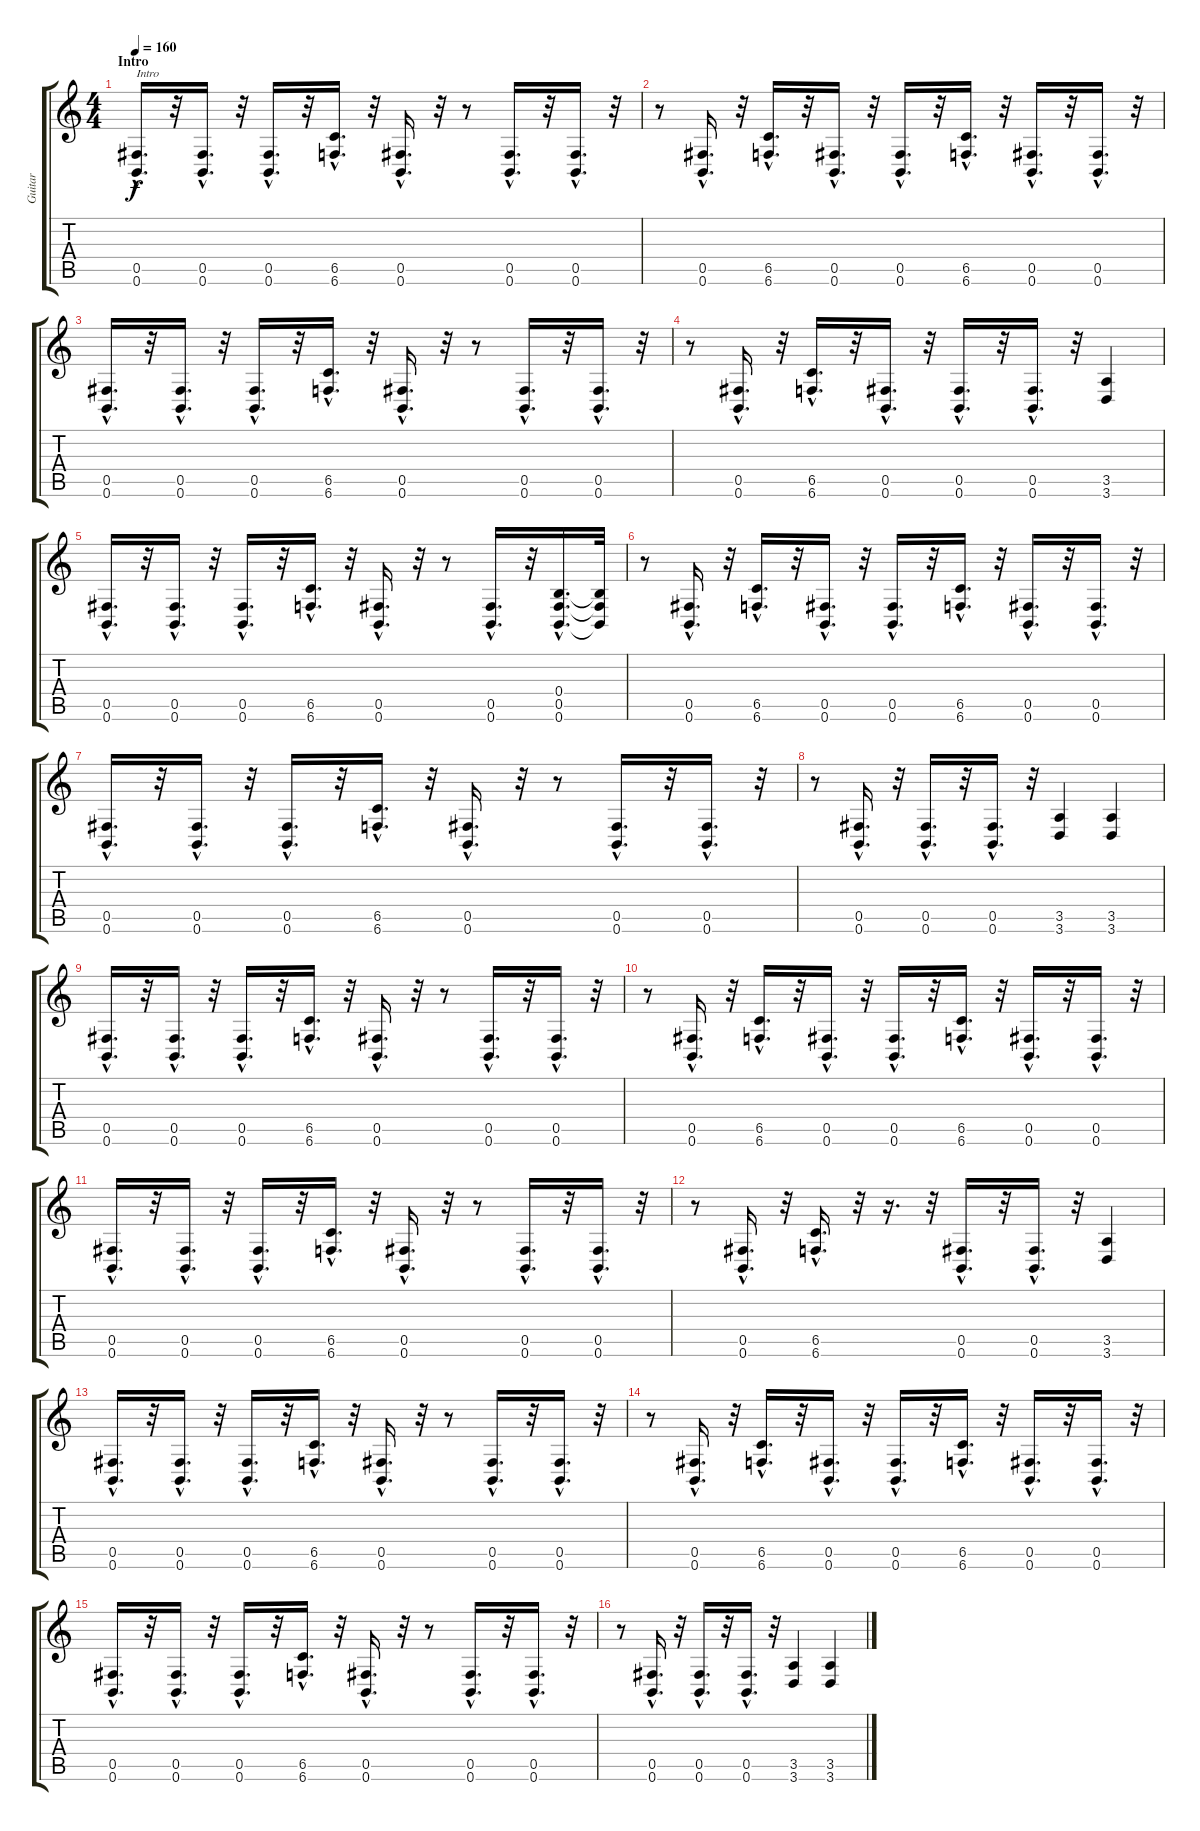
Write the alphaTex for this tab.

\track ("Guitar" "Guitar") {instrument distortionguitar}
\staff {score tabs}
\tuning (Db4 Ab3 E3 B2 Gb2 B1) {hide}
\ts (4 4)
\section ("" "Intro")
\tempo 160
\clef g2
\ks c
(0.5{hac} 0.6{hac}).16{d txt "Intro" dy f instrument electricguitarmuted} r.32 (0.5{hac} 0.6{hac}).16{d} r.32 (0.5{hac} 0.6{hac}).16{d} r.32 (6.5{hac} 6.6{hac}).16{d} r.32 (0.5{hac} 0.6{hac}).16{d} r.32 r.8 (0.5{hac} 0.6{hac}).16{d} r.32 (0.5{hac} 0.6{hac}).16{d} r.32 |
r.8 (0.5{hac} 0.6{hac}).16{d} r.32 (6.5{hac} 6.6{hac}).16{d} r.32 (0.5{hac} 0.6{hac}).16{d} r.32 (0.5{hac} 0.6{hac}).16{d} r.32 (6.5{hac} 6.6{hac}).16{d} r.32 (0.5{hac} 0.6{hac}).16{d} r.32 (0.5{hac} 0.6{hac}).16{d} r.32 |
(0.5{hac} 0.6{hac}).16{d} r.32 (0.5{hac} 0.6{hac}).16{d} r.32 (0.5{hac} 0.6{hac}).16{d} r.32 (6.5{hac} 6.6{hac}).16{d} r.32 (0.5{hac} 0.6{hac}).16{d} r.32 r.8 (0.5{hac} 0.6{hac}).16{d} r.32 (0.5{hac} 0.6{hac}).16{d} r.32 |
r.8 (0.5{hac} 0.6{hac}).16{d} r.32 (6.5{hac} 6.6{hac}).16{d} r.32 (0.5{hac} 0.6{hac}).16{d} r.32 (0.5{hac} 0.6{hac}).16{d} r.32 (0.5{hac} 0.6{hac}).16{d} r.32 (3.5 3.6).4 |
(0.5{hac} 0.6{hac}).16{d} r.32 (0.5{hac} 0.6{hac}).16{d} r.32 (0.5{hac} 0.6{hac}).16{d} r.32 (6.5{hac} 6.6{hac}).16{d} r.32 (0.5{hac} 0.6{hac}).16{d} r.32 r.8 (0.5{hac} 0.6{hac}).16{d} r.32 (0.4{hac} 0.5{hac} 0.6{hac}).16{d} (0.4{t} 0.5{t} 0.6{t}).32 |
r.8 (0.5{hac} 0.6{hac}).16{d} r.32 (6.5{hac} 6.6{hac}).16{d} r.32 (0.5{hac} 0.6{hac}).16{d} r.32 (0.5{hac} 0.6{hac}).16{d} r.32 (6.5{hac} 6.6{hac}).16{d} r.32 (0.5{hac} 0.6{hac}).16{d} r.32 (0.5{hac} 0.6{hac}).16{d} r.32 |
(0.5{hac} 0.6{hac}).16{d} r.32 (0.5{hac} 0.6{hac}).16{d} r.32 (0.5{hac} 0.6{hac}).16{d} r.32 (6.5{hac} 6.6{hac}).16{d} r.32 (0.5{hac} 0.6{hac}).16{d} r.32 r.8 (0.5{hac} 0.6{hac}).16{d} r.32 (0.5{hac} 0.6{hac}).16{d} r.32 |
r.8 (0.5{hac} 0.6{hac}).16{d} r.32 (0.5{hac} 0.6{hac}).16{d} r.32 (0.5{hac} 0.6{hac}).16{d} r.32 (3.5 3.6).4 (3.5 3.6).4 |
(0.5{hac} 0.6{hac}).16{d volume 16 instrument distortionguitar} r.32 (0.5{hac} 0.6{hac}).16{d} r.32 (0.5{hac} 0.6{hac}).16{d} r.32 (6.5{hac} 6.6{hac}).16{d} r.32 (0.5{hac} 0.6{hac}).16{d} r.32 r.8 (0.5{hac} 0.6{hac}).16{d} r.32 (0.5{hac} 0.6{hac}).16{d} r.32 |
r.8 (0.5{hac} 0.6{hac}).16{d} r.32 (6.5{hac} 6.6{hac}).16{d} r.32 (0.5{hac} 0.6{hac}).16{d} r.32 (0.5{hac} 0.6{hac}).16{d} r.32 (6.5{hac} 6.6{hac}).16{d} r.32 (0.5{hac} 0.6{hac}).16{d} r.32 (0.5{hac} 0.6{hac}).16{d} r.32 |
(0.5{hac} 0.6{hac}).16{d} r.32 (0.5{hac} 0.6{hac}).16{d} r.32 (0.5{hac} 0.6{hac}).16{d} r.32 (6.5{hac} 6.6{hac}).16{d} r.32 (0.5{hac} 0.6{hac}).16{d} r.32 r.8 (0.5{hac} 0.6{hac}).16{d} r.32 (0.5{hac} 0.6{hac}).16{d} r.32 |
r.8 (0.5{hac} 0.6{hac}).16{d} r.32 (6.5{hac} 6.6{hac}).16{d} r.32 r.16{d} r.32 (0.5{hac} 0.6{hac}).16{d} r.32 (0.5{hac} 0.6{hac}).16{d} r.32 (3.5 3.6).4 |
(0.5{hac} 0.6{hac}).16{d} r.32 (0.5{hac} 0.6{hac}).16{d} r.32 (0.5{hac} 0.6{hac}).16{d} r.32 (6.5{hac} 6.6{hac}).16{d} r.32 (0.5{hac} 0.6{hac}).16{d} r.32 r.8 (0.5{hac} 0.6{hac}).16{d} r.32 (0.5{hac} 0.6{hac}).16{d} r.32 |
r.8 (0.5{hac} 0.6{hac}).16{d} r.32 (6.5{hac} 6.6{hac}).16{d} r.32 (0.5{hac} 0.6{hac}).16{d} r.32 (0.5{hac} 0.6{hac}).16{d} r.32 (6.5{hac} 6.6{hac}).16{d} r.32 (0.5{hac} 0.6{hac}).16{d} r.32 (0.5{hac} 0.6{hac}).16{d} r.32 |
(0.5{hac} 0.6{hac}).16{d} r.32 (0.5{hac} 0.6{hac}).16{d} r.32 (0.5{hac} 0.6{hac}).16{d} r.32 (6.5{hac} 6.6{hac}).16{d} r.32 (0.5{hac} 0.6{hac}).16{d} r.32 r.8 (0.5{hac} 0.6{hac}).16{d} r.32 (0.5{hac} 0.6{hac}).16{d} r.32 |
r.8 (0.5{hac} 0.6{hac}).16{d} r.32 (0.5{hac} 0.6{hac}).16{d} r.32 (0.5{hac} 0.6{hac}).16{d} r.32 (3.5 3.6).4 (3.5 3.6).4
